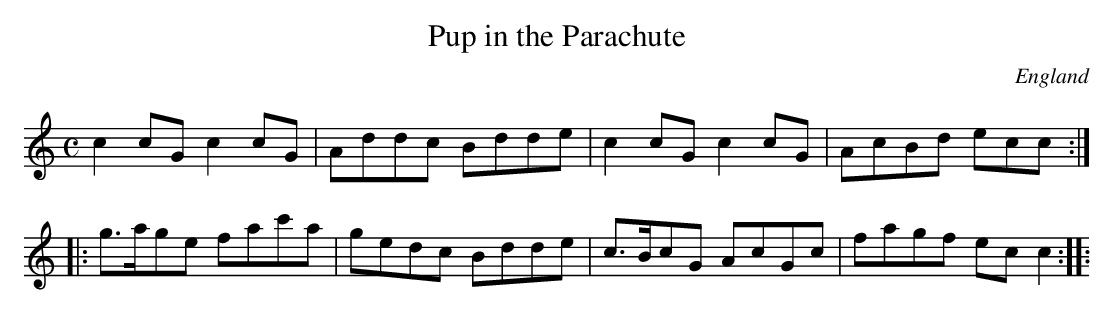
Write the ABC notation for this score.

X:1
T:Pup in the Parachute
L:1/8
M:C
O:England
K:C
c2cG c2cG | Addc Bdde | c2cG c2cG | AcBd ecc ::
g>age fac'a | gedc Bdde | c>BcG AcGc | fagf ecc2 ::
